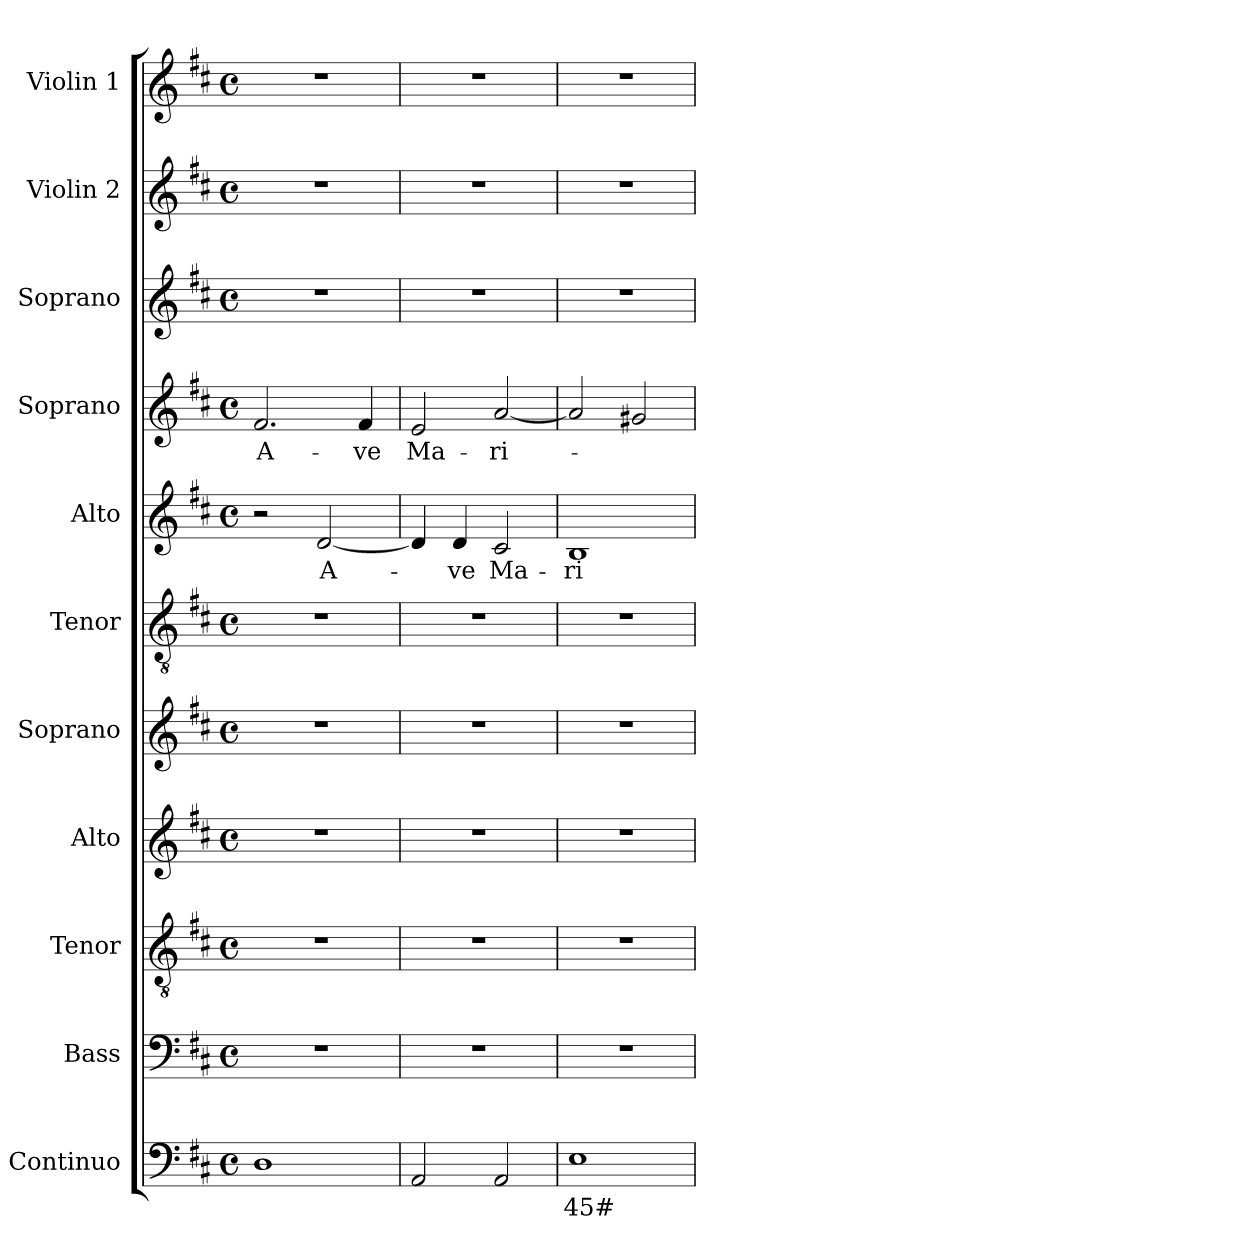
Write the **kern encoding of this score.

**kern	**text	**kern	**kern	**kern	**kern	**kern	**kern	**text	**kern	**text	**kern	**kern	**kern
*part11	*part11	*part10	*part9	*part8	*part7	*part6	*part5	*part5	*part4	*part4	*part3	*part2	*part1
*staff11	*staff11	*staff10	*staff9	*staff8	*staff7	*staff6	*staff5	*staff5	*staff4	*staff4	*staff3	*staff2	*staff1
*I"Continuo	*	*I"Bass	*I"Tenor	*I"Alto	*I"Soprano	*I"Tenor	*I"Alto	*	*I"Soprano	*	*I"Soprano	*I"Violin 2	*I"Violin 1
*I'Cont.	*	*I'B.	*I'T.	*I'A.	*I'S.	*I'T.	*I'A.	*	*I'S.	*	*I'S.	*I'Vln. 2	*I'Vln. 1
!!LO:PB:g=z
*clefF4	*	*clefF4	*clefGv2	*clefG2	*clefG2	*clefGv2	*clefG2	*	*clefG2	*	*clefG2	*clefG2	*clefG2
*	*	*	*ITrd7c12	*	*	*ITrd7c12	*	*	*	*	*	*	*
*k[f#c#]	*	*k[f#c#]	*k[f#c#]	*k[f#c#]	*k[f#c#]	*k[f#c#]	*k[f#c#]	*	*k[f#c#]	*	*k[f#c#]	*k[f#c#]	*k[f#c#]
*D:	*	*D:	*D:	*D:	*D:	*D:	*D:	*	*D:	*	*D:	*D:	*D:
*M4/4	*	*M4/4	*M4/4	*M4/4	*M4/4	*M4/4	*M4/4	*	*M4/4	*	*M4/4	*M4/4	*M4/4
*met(c)	*	*met(c)	*met(c)	*met(c)	*met(c)	*met(c)	*met(c)	*	*met(c)	*	*met(c)	*met(c)	*met(c)
=1	=1	=1	=1	=1	=1	=1	=1	=1	=1	=1	=1	=1	=1
!	!	!	!	!	!	!	!	!	!	!LO:LY:b:color=#000000	!	!	!
1Di	.	1r	1r	1r	1r	1r	2r	.	2.f#i/	A-	1r	1r	1r
!	!	!	!	!	!	!	!	!LO:LY:b:color=#000000	!	!	!	!	!
.	.	.	.	.	.	.	[<2di/	A-	.	.	.	.	.
!	!	!	!	!	!	!	!	!	!	!LO:LY:b:color=#000000	!	!	!
.	.	.	.	.	.	.	.	.	4f#i/	-ve	.	.	.
=2	=2	=2	=2	=2	=2	=2	=2	=2	=2	=2	=2	=2	=2
!	!	!	!	!	!	!	!	!	!	!LO:LY:b:color=#000000	!	!	!
2AAi/	.	1r	1r	1r	1r	1r	4di/]	.	2ei/	Ma-	1r	1r	1r
!	!	!	!	!	!	!	!	!LO:LY:b:color=#000000	!	!	!	!	!
.	.	.	.	.	.	.	4di/	-ve	.	.	.	.	.
!	!	!	!	!	!	!	!	!LO:LY:b:color=#000000	!	!	!	!	!
!	!	!	!	!	!	!	!	!	!	!LO:LY:b:color=#000000	!	!	!
2AAi/	.	.	.	.	.	.	2c#i/	Ma-	[<2ai/	-ri-	.	.	.
=3	=3	=3	=3	=3	=3	=3	=3	=3	=3	=3	=3	=3	=3
!	!LO:LY:b:color=#000000	!	!	!	!	!	!	!	!	!	!	!	!
!	!	!	!	!	!	!	!	!LO:LY:b:color=#000000	!	!	!	!	!
1Ei	45#	1r	1r	1r	1r	1r	1Bi	-ri-	2ai/]	.	1r	1r	1r
.	.	.	.	.	.	.	.	.	2g#Xi/	.	.	.	.
=	=	=	=	=	=	=	=	=	=	=	=	=	=
*-	*-	*-	*-	*-	*-	*-	*-	*-	*-	*-	*-	*-	*-
